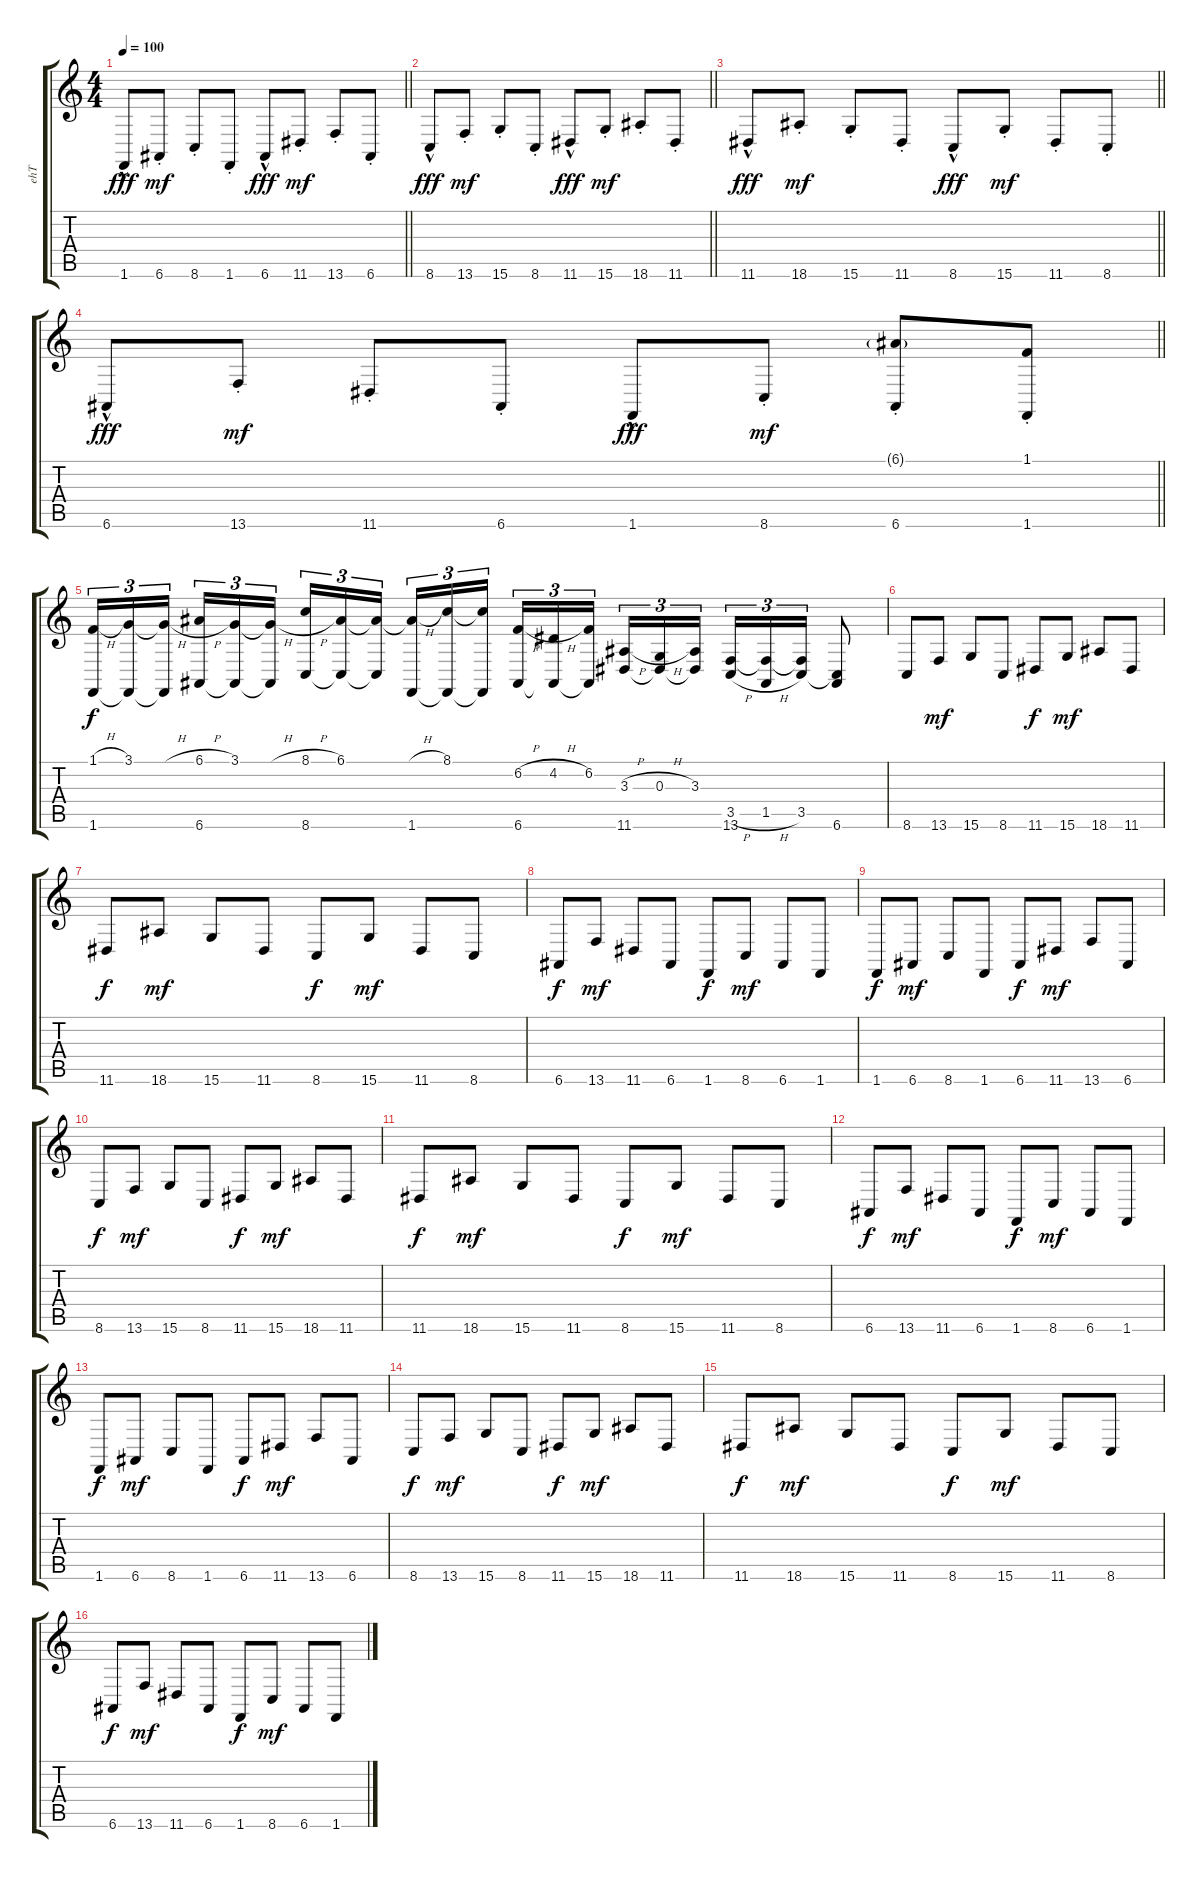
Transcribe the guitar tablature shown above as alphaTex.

\track ("ehT" "ehT") {instrument pad8sweep}
\staff {score tabs}
\tuning (E4 B3 G3 D3 A2 E2) {hide}
\ts (4 4)
\tempo 100
\clef g2
\barLineRight lightlight
\ks c
1.6{hac}.8{dy fff} 6.6{st}.8{dy mf} 8.6{st}.8 1.6{st}.8 6.6{hac}.8{dy fff} 11.6{st}.8{dy mf} 13.6{st}.8 6.6{st}.8 |
\barLineRight lightlight
8.6{hac}.8{dy fff} 13.6{st}.8{dy mf} 15.6{st}.8 8.6{st}.8 11.6{hac}.8{dy fff} 15.6{st}.8{dy mf} 18.6{st}.8 11.6{st}.8 |
\barLineRight lightlight
11.6{hac}.8{dy fff} 18.6{st}.8{dy mf} 15.6{st}.8 11.6{st}.8 8.6{hac}.8{dy fff} 15.6{st}.8{dy mf} 11.6{st}.8 8.6{st}.8 |
\barLineRight lightlight
6.6{hac}.8{dy fff} 13.6{st}.8{dy mf} 11.6{st}.8 6.6{st}.8 1.6{hac}.8{dy fff} 8.6{st}.8{dy mf} (6.1{g} 6.6{st}).8 (1.1 1.6{st}).8 |
\section ("" "")
(1.1{h} 1.6).16{tu (3 2) dy f} (3.1 1.6{t}).16{tu (3 2)} (3.1{h t} 1.6{t}).16{tu (3 2) beam splitsecondary} (6.1{h} 6.6).16{tu (3 2)} (3.1 6.6{t}).16{tu (3 2)} (3.1{h t} 6.6{t}).16{tu (3 2)} (8.1{h} 8.6).16{tu (3 2)} (6.1 8.6{t}).16{tu (3 2)} (6.1{t} 8.6{t}).16{tu (3 2) beam splitsecondary} (6.1{h t} 1.6).16{tu (3 2)} (8.1 1.6{t}).16{tu (3 2)} (8.1{t} 1.6{t}).16{tu (3 2)} (6.2{h} 6.6).16{tu (3 2)} (4.2{h} 6.6{t}).16{tu (3 2)} (6.2 6.6{t}).16{tu (3 2) beam splitsecondary} (3.3{h} 11.6).16{tu (3 2)} (0.3{h} 11.6{t}).16{tu (3 2)} (3.3 11.6{t}).16{tu (3 2)} (3.5{h} 13.6).16{tu (3 2)} (1.5{h} 13.6{t}).16{tu (3 2)} (3.5 13.6{t}).16{tu (3 2)} (3.5{t} 6.6).8 |
8.6.8 13.6.8{dy mf} 15.6.8 8.6.8 11.6.8{dy f} 15.6.8{dy mf} 18.6.8 11.6.8 |
11.6.8{dy f} 18.6.8{dy mf} 15.6.8 11.6.8 8.6.8{dy f} 15.6.8{dy mf} 11.6.8 8.6.8 |
6.6.8{dy f} 13.6.8{dy mf} 11.6.8 6.6.8 1.6.8{dy f} 8.6.8{dy mf} 6.6.8 1.6.8 |
1.6.8{dy f} 6.6.8{dy mf} 8.6.8 1.6.8 6.6.8{dy f} 11.6.8{dy mf} 13.6.8 6.6.8 |
8.6.8{dy f} 13.6.8{dy mf} 15.6.8 8.6.8 11.6.8{dy f} 15.6.8{dy mf} 18.6.8 11.6.8 |
11.6.8{dy f} 18.6.8{dy mf} 15.6.8 11.6.8 8.6.8{dy f} 15.6.8{dy mf} 11.6.8 8.6.8 |
6.6.8{dy f} 13.6.8{dy mf} 11.6.8 6.6.8 1.6.8{dy f} 8.6.8{dy mf} 6.6.8 1.6.8 |
1.6.8{dy f} 6.6.8{dy mf} 8.6.8 1.6.8 6.6.8{dy f} 11.6.8{dy mf} 13.6.8 6.6.8 |
8.6.8{dy f} 13.6.8{dy mf} 15.6.8 8.6.8 11.6.8{dy f} 15.6.8{dy mf} 18.6.8 11.6.8 |
11.6.8{dy f} 18.6.8{dy mf} 15.6.8 11.6.8 8.6.8{dy f} 15.6.8{dy mf} 11.6.8 8.6.8 |
6.6.8{dy f} 13.6.8{dy mf} 11.6.8 6.6.8 1.6.8{dy f} 8.6.8{dy mf} 6.6.8 1.6.8
